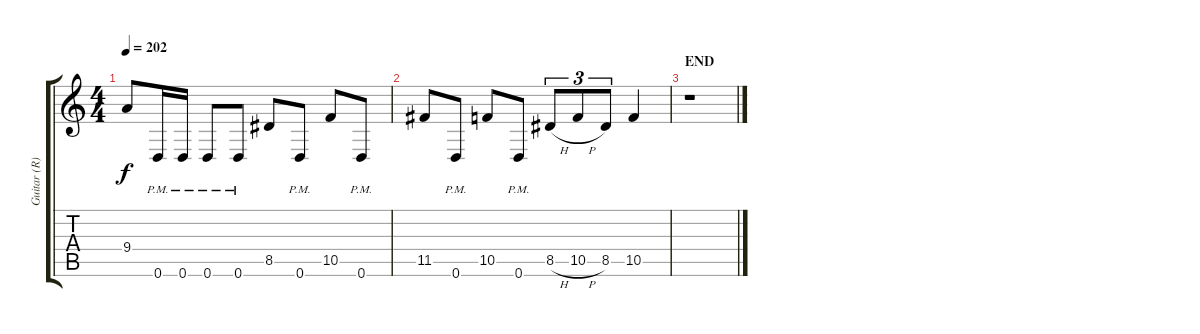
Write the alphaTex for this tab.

\track ("Guitar (R)" "Guitar (R)") {instrument distortionguitar}
\staff {score tabs}
\tuning (D4 A3 F3 C3 G2 D2) {hide}
\ts (4 4)
\tempo 202
\clef g2
\ks c
9.4.8{dy f} 0.6{pm}.16 0.6{pm}.16 0.6{pm}.8 0.6{pm}.8 8.5.8 0.6{pm}.8 10.5.8 0.6{pm}.8 |
11.5.8 0.6{pm}.8 10.5.8 0.6{pm}.8 8.5{h}.8{tu (3 2)} 10.5{h}.8{tu (3 2)} 8.5.8{tu (3 2)} 10.5.4 |
\section ("" "END")
r.1
